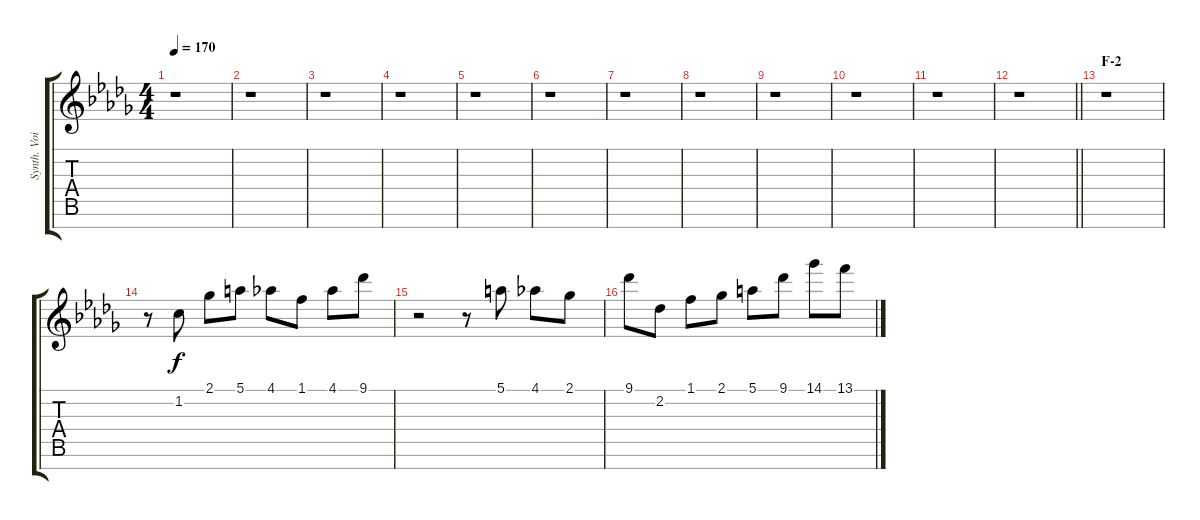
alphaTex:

\track ("Synth. Voice" "Synth. Voi") {instrument lead3calliope}
\staff {score tabs}
\tuning (E5 B4 G4 D4 A3 E3 B2) {hide}
\ts (4 4)
\tempo 170
\clef g2
\ks db
r.1{dy f} |
r.1 |
r.1 |
r.1 |
r.1 |
r.1 |
r.1 |
r.1 |
r.1 |
r.1 |
r.1 |
\barLineRight lightlight
r.1 |
\section ("" "F-2")
r.1 |
r.8 1.2.8 2.1.8 5.1.8 4.1.8 1.1.8 4.1.8 9.1.8 |
r.2 r.8 5.1.8 4.1.8 2.1.8 |
9.1.8 2.2.8 1.1.8 2.1.8 5.1.8 9.1.8 14.1.8 13.1.8
